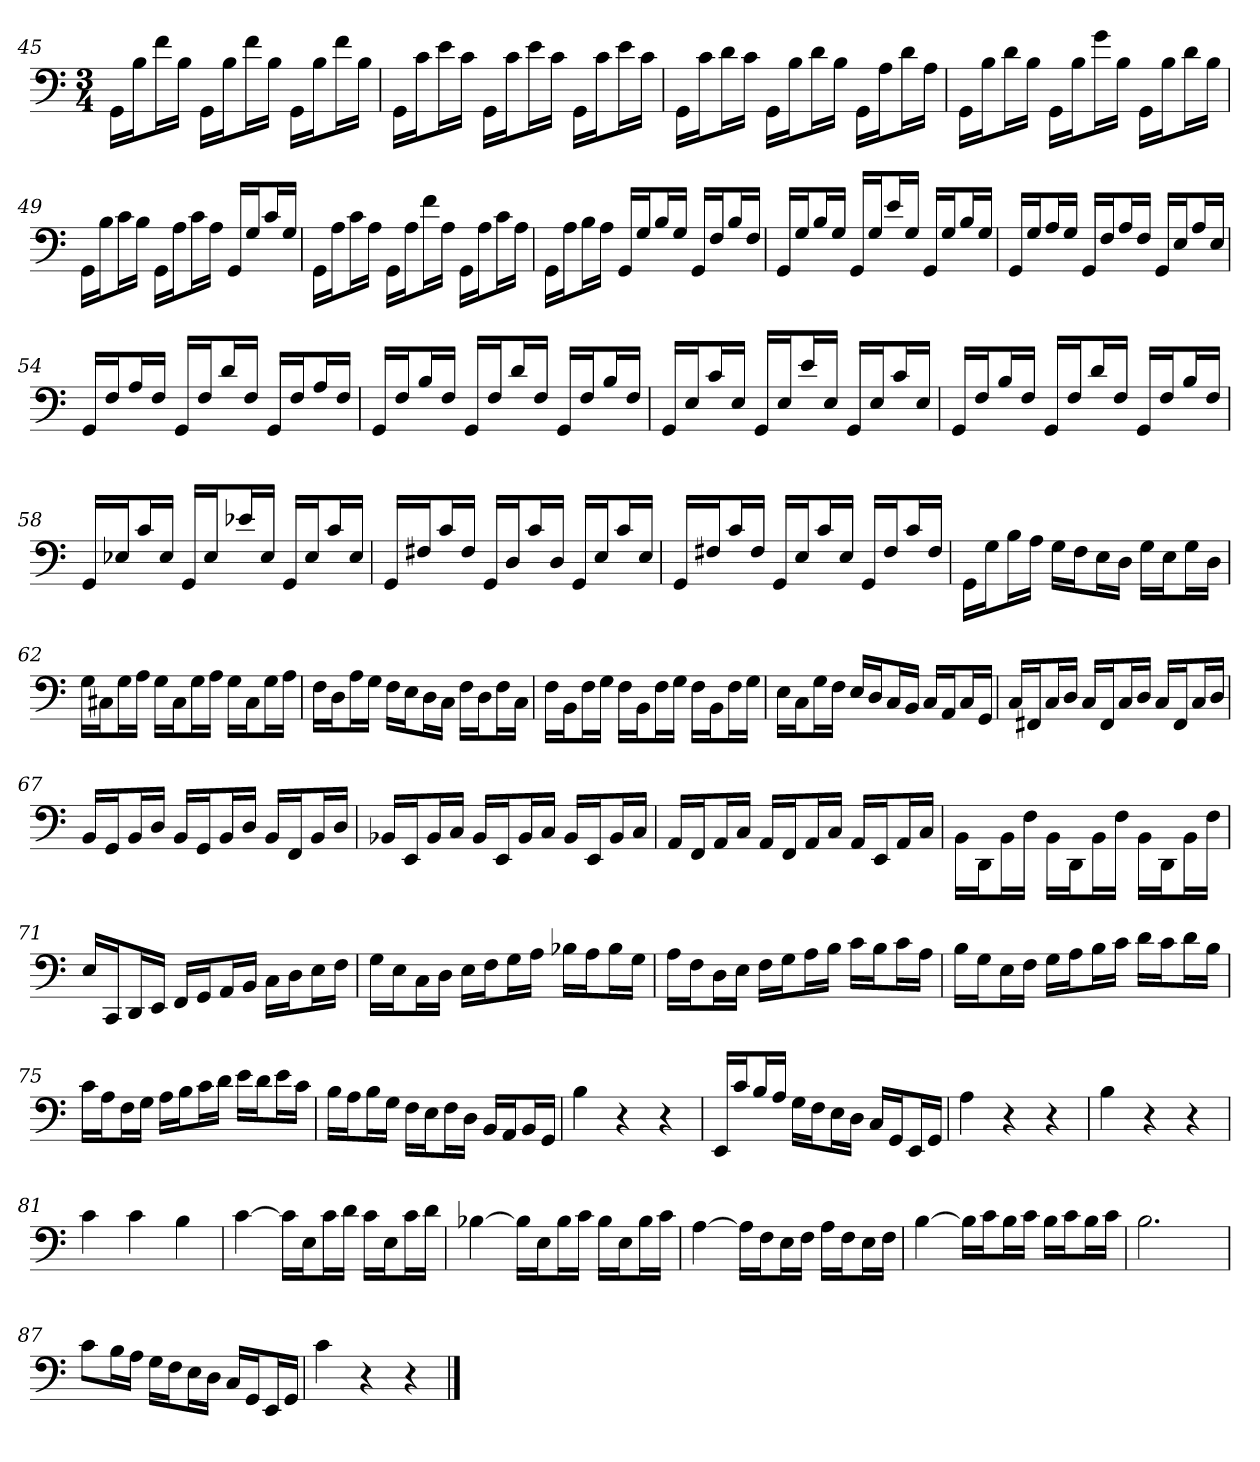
**kern
*part1
*staff1
*clefF4
*k[]
*C:
*M3/4
=45
16GG\LL
16B\J
16f\L
16B\JJ
16GG\LL
16B\J
16f\L
16B\JJ
16GG\LL
16B\J
16f\L
16B\JJ
=46
16GG\LL
16c\J
16e\L
16c\JJ
16GG\LL
16c\J
16e\L
16c\JJ
16GG\LL
16c\J
16e\L
16c\JJ
=47
16GG\LL
16c\J
16d\L
16c\JJ
16GG\LL
16B\J
16d\L
16B\JJ
16GG\LL
16A\J
16d\L
16A\JJ
=48
16GG\LL
16B\J
16d\L
16B\JJ
16GG\LL
16B\J
16g\L
16B\JJ
16GG\LL
16B\J
16d\L
16B\JJ
=49
16GG\LL
16B\J
16c\L
16B\JJ
16GG\LL
16A\J
16c\L
16A\JJ
16GG/LL
16G/J
16c/L
16G/JJ
=50
16GG\LL
16A\J
16c\L
16A\JJ
16GG\LL
16A\J
16f\L
16A\JJ
16GG\LL
16A\J
16c\L
16A\JJ
=51
16GG\LL
16A\J
16B\L
16A\JJ
16GG/LL
16G/J
16B/L
16G/JJ
16GG/LL
16F/J
16B/L
16F/JJ
=52
16GG/LL
16G/J
16B/L
16G/JJ
16GG/LL
16G/J
16e/L
16G/JJ
16GG/LL
16G/J
16B/L
16G/JJ
=53
16GG/LL
16G/J
16A/L
16G/JJ
16GG/LL
16F/J
16A/L
16F/JJ
16GG/LL
16E/J
16A/L
16E/JJ
=54
16GG/LL
16F/J
16A/L
16F/JJ
16GG/LL
16F/J
16d/L
16F/JJ
16GG/LL
16F/J
16A/L
16F/JJ
=55
16GG/LL
16F/J
16B/L
16F/JJ
16GG/LL
16F/J
16d/L
16F/JJ
16GG/LL
16F/J
16B/L
16F/JJ
=56
16GG/LL
16E/J
16c/L
16E/JJ
16GG/LL
16E/J
16e/L
16E/JJ
16GG/LL
16E/J
16c/L
16E/JJ
=57
16GG/LL
16F/J
16B/L
16F/JJ
16GG/LL
16F/J
16d/L
16F/JJ
16GG/LL
16F/J
16B/L
16F/JJ
=58
16GG/LL
16E-X/J
16c/L
16E-/JJ
16GG/LL
16E-/J
16e-X/L
16E-/JJ
16GG/LL
16E-/J
16c/L
16E-/JJ
=59
16GG/LL
16F#X/J
16c/L
16F#/JJ
16GG/LL
16D/J
16c/L
16D/JJ
16GG/LL
16E/J
16c/L
16E/JJ
=60
16GG/LL
16F#X/J
16c/L
16F#/JJ
16GG/LL
16E/J
16c/L
16E/JJ
16GG/LL
16F#/J
16c/L
16F#/JJ
=61
16GG\LL
16G\J
16B\L
16A\JJ
16G\LL
16F\J
16E\L
16D\JJ
16G\LL
16E\J
16G\L
16D\JJ
=62
16G\LL
16C#X\J
16G\L
16A\JJ
16G\LL
16C#\J
16G\L
16A\JJ
16G\LL
16C#\J
16G\L
16A\JJ
=63
16F\LL
16D\J
16A\L
16G\JJ
16F\LL
16E\J
16D\L
16C\JJ
16F\LL
16D\J
16F\L
16C\JJ
=64
16F\LL
16BB\J
16F\L
16G\JJ
16F\LL
16BB\J
16F\L
16G\JJ
16F\LL
16BB\J
16F\L
16G\JJ
=65
16E\LL
16C\J
16G\L
16F\JJ
16E/LL
16D/J
16C/L
16BB/JJ
16C/LL
16AA/J
16C/L
16GG/JJ
=66
16C/LL
16FF#X/J
16C/L
16D/JJ
16C/LL
16FF#/J
16C/L
16D/JJ
16C/LL
16FF#/J
16C/L
16D/JJ
=67
16BB/LL
16GG/J
16BB/L
16D/JJ
16BB/LL
16GG/J
16BB/L
16D/JJ
16BB/LL
16FF/J
16BB/L
16D/JJ
=68
16BB-X/LL
16EE/J
16BB-/L
16C/JJ
16BB-/LL
16EE/J
16BB-/L
16C/JJ
16BB-/LL
16EE/J
16BB-/L
16C/JJ
=69
16AA/LL
16FF/J
16AA/L
16C/JJ
16AA/LL
16FF/J
16AA/L
16C/JJ
16AA/LL
16EE/J
16AA/L
16C/JJ
=70
16BB\LL
16DD\J
16BB\L
16F\JJ
16BB\LL
16DD\J
16BB\L
16F\JJ
16BB\LL
16DD\J
16BB\L
16F\JJ
=71
16E/LL
16CC/J
16DD/L
16EE/JJ
16FF/LL
16GG/J
16AA/L
16BB/JJ
16C\LL
16D\J
16E\L
16F\JJ
=72
16G\LL
16E\J
16C\L
16D\JJ
16E\LL
16F\J
16G\L
16A\JJ
16B-X\LL
16A\J
16B-\L
16G\JJ
=73
16A\LL
16F\J
16D\L
16E\JJ
16F\LL
16G\J
16A\L
16B\JJ
16c\LL
16B\J
16c\L
16A\JJ
=74
16B\LL
16G\J
16E\L
16F\JJ
16G\LL
16A\J
16B\L
16c\JJ
16d\LL
16c\J
16d\L
16B\JJ
=75
16c\LL
16A\J
16F\L
16G\JJ
16A\LL
16B\J
16c\L
16d\JJ
16e\LL
16d\J
16e\L
16c\JJ
=76
16B\LL
16A\J
16B\L
16G\JJ
16F\LL
16E\J
16F\L
16D\JJ
16BB/LL
16AA/J
16BB/L
16GG/JJ
=77
4B
4r
4r
=78
16EE/LL
16c/J
16B/L
16A/JJ
16G\LL
16F\J
16E\L
16D\JJ
16C/LL
16GG/J
16EE/L
16GG/JJ
=79
4A
4r
4r
=80
4B
4r
4r
=81
4c
4c
4B
=82
[4c
16c\LL]
16E\J
16c\L
16d\JJ
16c\LL
16E\J
16c\L
16d\JJ
=83
[4B-X
16B-\LL]
16E\J
16B-\L
16c\JJ
16B-\LL
16E\J
16B-\L
16c\JJ
=84
[4A
16A\LL]
16F\J
16E\L
16F\JJ
16A\LL
16F\J
16E\L
16F\JJ
=85
[4B
16B\LL]
16c\J
16B\L
16c\JJ
16B\LL
16c\J
16B\L
16c\JJ
=86
2.B
=87
8c\L
16B\L
16A\JJ
16G\LL
16F\J
16E\L
16D\JJ
16C/LL
16GG/J
16EE/L
16GG/JJ
=88
4c
4r
4r
==
*-
